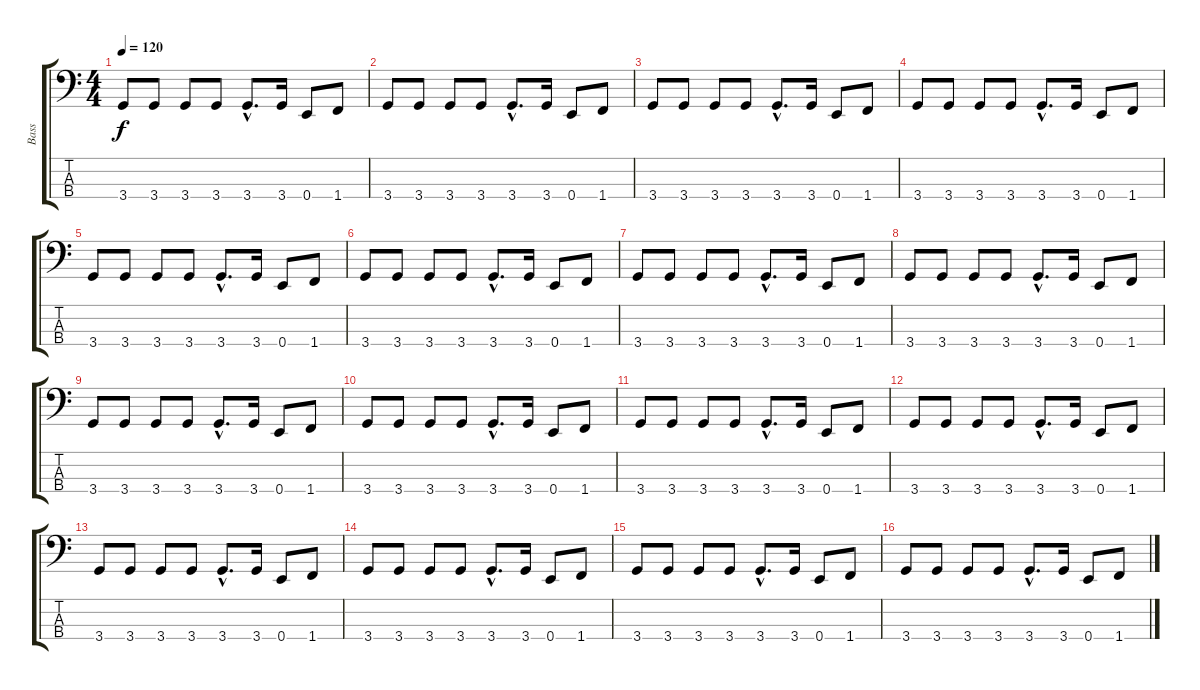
\track ("Bass" "Bass") {instrument electricbasspick}
\staff {score tabs}
\tuning (G2 D2 A1 E1) {hide}
\ts (4 4)
\tempo 120
\clef f4
\ks c
3.4.8{dy f} 3.4.8 3.4.8 3.4.8 3.4{hac}.8{d} 3.4.16 0.4.8 1.4.8 |
3.4.8 3.4.8 3.4.8 3.4.8 3.4{hac}.8{d} 3.4.16 0.4.8 1.4.8 |
3.4.8 3.4.8 3.4.8 3.4.8 3.4{hac}.8{d} 3.4.16 0.4.8 1.4.8 |
3.4.8 3.4.8 3.4.8 3.4.8 3.4{hac}.8{d} 3.4.16 0.4.8 1.4.8 |
3.4.8 3.4.8 3.4.8 3.4.8 3.4{hac}.8{d} 3.4.16 0.4.8 1.4.8 |
3.4.8 3.4.8 3.4.8 3.4.8 3.4{hac}.8{d} 3.4.16 0.4.8 1.4.8 |
3.4.8 3.4.8 3.4.8 3.4.8 3.4{hac}.8{d} 3.4.16 0.4.8 1.4.8 |
3.4.8 3.4.8 3.4.8 3.4.8 3.4{hac}.8{d} 3.4.16 0.4.8 1.4.8 |
3.4.8 3.4.8 3.4.8 3.4.8 3.4{hac}.8{d} 3.4.16 0.4.8 1.4.8 |
3.4.8 3.4.8 3.4.8 3.4.8 3.4{hac}.8{d} 3.4.16 0.4.8 1.4.8 |
3.4.8 3.4.8 3.4.8 3.4.8 3.4{hac}.8{d} 3.4.16 0.4.8 1.4.8 |
3.4.8 3.4.8 3.4.8 3.4.8 3.4{hac}.8{d} 3.4.16 0.4.8 1.4.8 |
3.4.8 3.4.8 3.4.8 3.4.8 3.4{hac}.8{d} 3.4.16 0.4.8 1.4.8 |
3.4.8 3.4.8 3.4.8 3.4.8 3.4{hac}.8{d} 3.4.16 0.4.8 1.4.8 |
3.4.8 3.4.8 3.4.8 3.4.8 3.4{hac}.8{d} 3.4.16 0.4.8 1.4.8 |
3.4.8 3.4.8 3.4.8 3.4.8 3.4{hac}.8{d} 3.4.16 0.4.8 1.4.8
